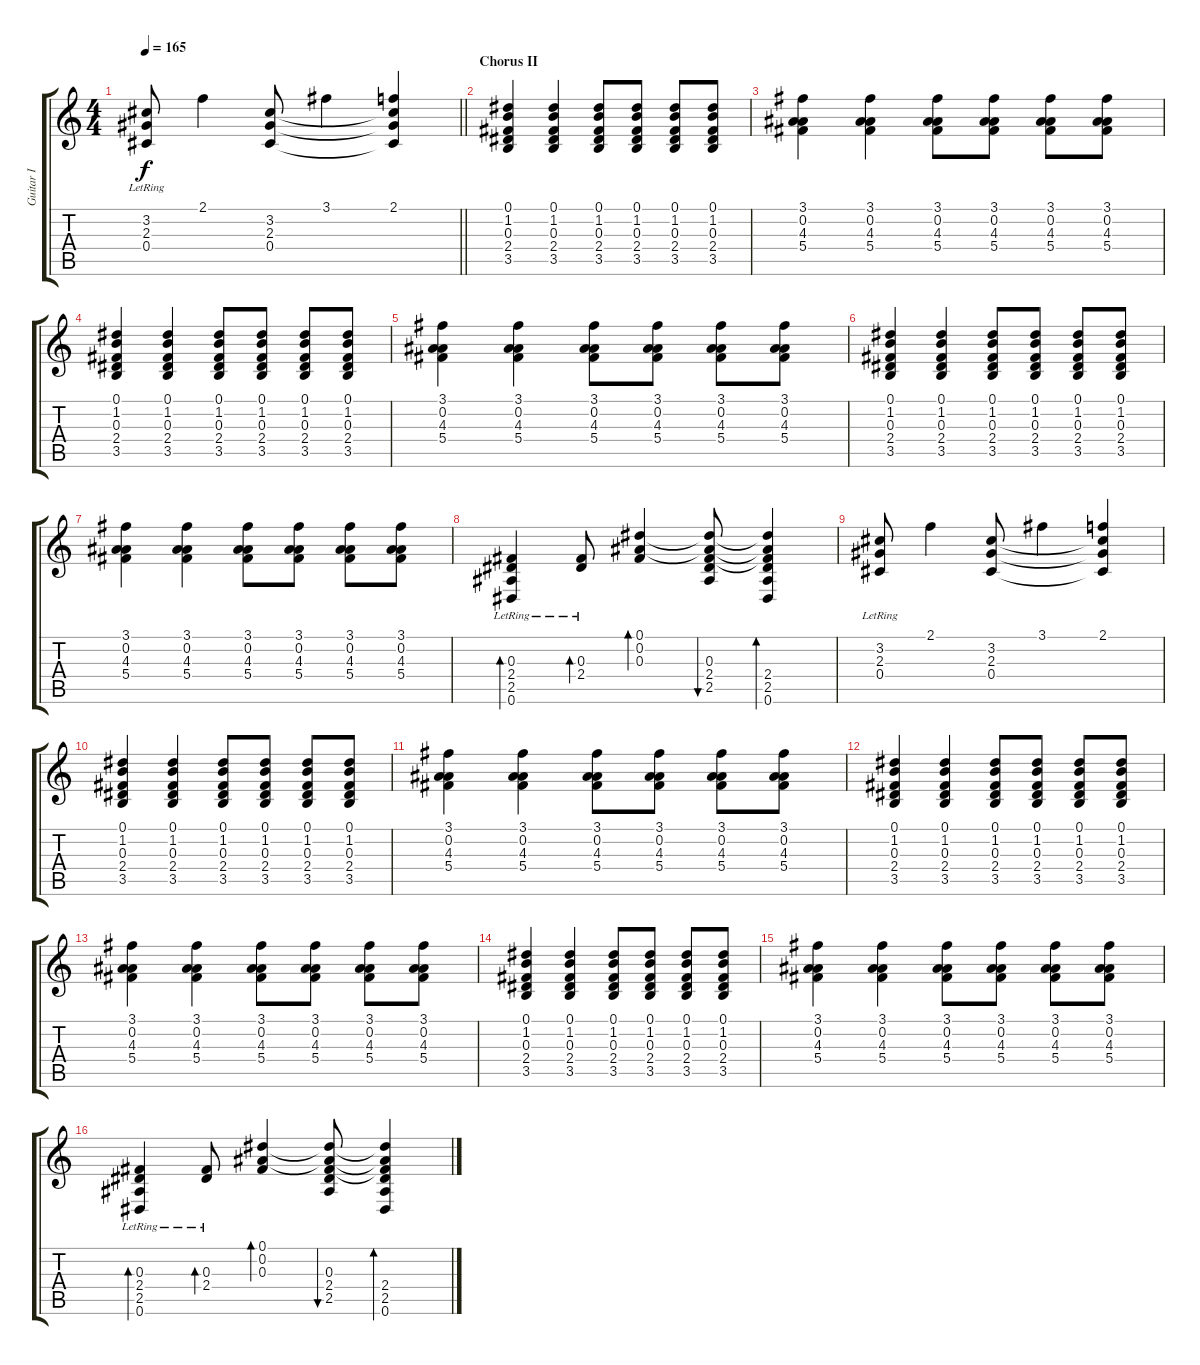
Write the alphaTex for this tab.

\track ("Guitar I" "Guitar I") {instrument distortionguitar}
\staff {score tabs}
\tuning (Eb4 Bb3 Gb3 Db3 Ab2 Eb2) {hide}
\ts (4 4)
\tempo 165
\clef g2
\barLineRight lightlight
\ks c
(3.2{lr} 2.3{lr} 0.4{lr}).8{dy f} 2.1.4 (3.2 2.3 0.4).8 3.1.4 (2.1 3.2{t} 2.3{t} 0.4{t}).4 |
\section ("" "Chorus II")
(0.1 1.2 0.3 2.4 3.5).4 (0.1 1.2 0.3 2.4 3.5).4 (0.1 1.2 0.3 2.4 3.5).8 (0.1 1.2 0.3 2.4 3.5).8 (0.1 1.2 0.3 2.4 3.5).8 (0.1 1.2 0.3 2.4 3.5).8 |
(3.1 0.2 4.3 5.4).4 (3.1 0.2 4.3 5.4).4 (3.1 0.2 4.3 5.4).8 (3.1 0.2 4.3 5.4).8 (3.1 0.2 4.3 5.4).8 (3.1 0.2 4.3 5.4).8 |
(0.1 1.2 0.3 2.4 3.5).4 (0.1 1.2 0.3 2.4 3.5).4 (0.1 1.2 0.3 2.4 3.5).8 (0.1 1.2 0.3 2.4 3.5).8 (0.1 1.2 0.3 2.4 3.5).8 (0.1 1.2 0.3 2.4 3.5).8 |
(3.1 0.2 4.3 5.4).4 (3.1 0.2 4.3 5.4).4 (3.1 0.2 4.3 5.4).8 (3.1 0.2 4.3 5.4).8 (3.1 0.2 4.3 5.4).8 (3.1 0.2 4.3 5.4).8 |
(0.1 1.2 0.3 2.4 3.5).4 (0.1 1.2 0.3 2.4 3.5).4 (0.1 1.2 0.3 2.4 3.5).8 (0.1 1.2 0.3 2.4 3.5).8 (0.1 1.2 0.3 2.4 3.5).8 (0.1 1.2 0.3 2.4 3.5).8 |
(3.1 0.2 4.3 5.4).4 (3.1 0.2 4.3 5.4).4 (3.1 0.2 4.3 5.4).8 (3.1 0.2 4.3 5.4).8 (3.1 0.2 4.3 5.4).8 (3.1 0.2 4.3 5.4).8 |
(0.3{lr} 2.4 2.5{lr} 0.6{lr}).4{bd 60} (0.3 2.4{lr}).8{bd 120} (0.1 0.2 0.3).4{bd 60} (0.1{t} 0.2{t} 0.3 2.4 2.5).8{bu 60} (0.1{t} 0.2{t} 0.3{t} 2.4 2.5 0.6).4{bd 60} |
(3.2{lr} 2.3{lr} 0.4{lr}).8 2.1.4 (3.2 2.3 0.4).8 3.1.4 (2.1 3.2{t} 2.3{t} 0.4{t}).4 |
(0.1 1.2 0.3 2.4 3.5).4 (0.1 1.2 0.3 2.4 3.5).4 (0.1 1.2 0.3 2.4 3.5).8 (0.1 1.2 0.3 2.4 3.5).8 (0.1 1.2 0.3 2.4 3.5).8 (0.1 1.2 0.3 2.4 3.5).8 |
(3.1 0.2 4.3 5.4).4 (3.1 0.2 4.3 5.4).4 (3.1 0.2 4.3 5.4).8 (3.1 0.2 4.3 5.4).8 (3.1 0.2 4.3 5.4).8 (3.1 0.2 4.3 5.4).8 |
(0.1 1.2 0.3 2.4 3.5).4 (0.1 1.2 0.3 2.4 3.5).4 (0.1 1.2 0.3 2.4 3.5).8 (0.1 1.2 0.3 2.4 3.5).8 (0.1 1.2 0.3 2.4 3.5).8 (0.1 1.2 0.3 2.4 3.5).8 |
(3.1 0.2 4.3 5.4).4 (3.1 0.2 4.3 5.4).4 (3.1 0.2 4.3 5.4).8 (3.1 0.2 4.3 5.4).8 (3.1 0.2 4.3 5.4).8 (3.1 0.2 4.3 5.4).8 |
(0.1 1.2 0.3 2.4 3.5).4 (0.1 1.2 0.3 2.4 3.5).4 (0.1 1.2 0.3 2.4 3.5).8 (0.1 1.2 0.3 2.4 3.5).8 (0.1 1.2 0.3 2.4 3.5).8 (0.1 1.2 0.3 2.4 3.5).8 |
(3.1 0.2 4.3 5.4).4 (3.1 0.2 4.3 5.4).4 (3.1 0.2 4.3 5.4).8 (3.1 0.2 4.3 5.4).8 (3.1 0.2 4.3 5.4).8 (3.1 0.2 4.3 5.4).8 |
(0.3{lr} 2.4 2.5{lr} 0.6{lr}).4{bd 60} (0.3 2.4{lr}).8{bd 120} (0.1 0.2 0.3).4{bd 60} (0.1{t} 0.2{t} 0.3 2.4 2.5).8{bu 60} (0.1{t} 0.2{t} 0.3{t} 2.4 2.5 0.6).4{bd 60}
